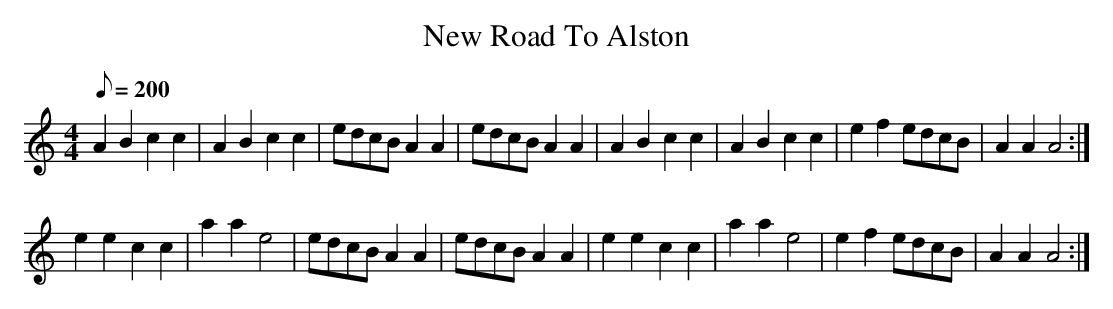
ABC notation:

X:1
T: New Road To Alston
M: 4/4
L: 1/8
Q: 200
K: Amin
A2B2 c2c2 | A2B2 c2c2 | edcB A2A2 | edcB A2A2 |\
A2B2 c2c2 | A2B2 c2c2 | e2f2 edcB | A2A2 A4  :|
e2e2 c2c2 | a2a2 e4   | edcB A2A2 | edcB A2A2 |\
e2e2 c2c2 | a2a2 e4   | e2f2 edcB | A2A2 A4  :|
